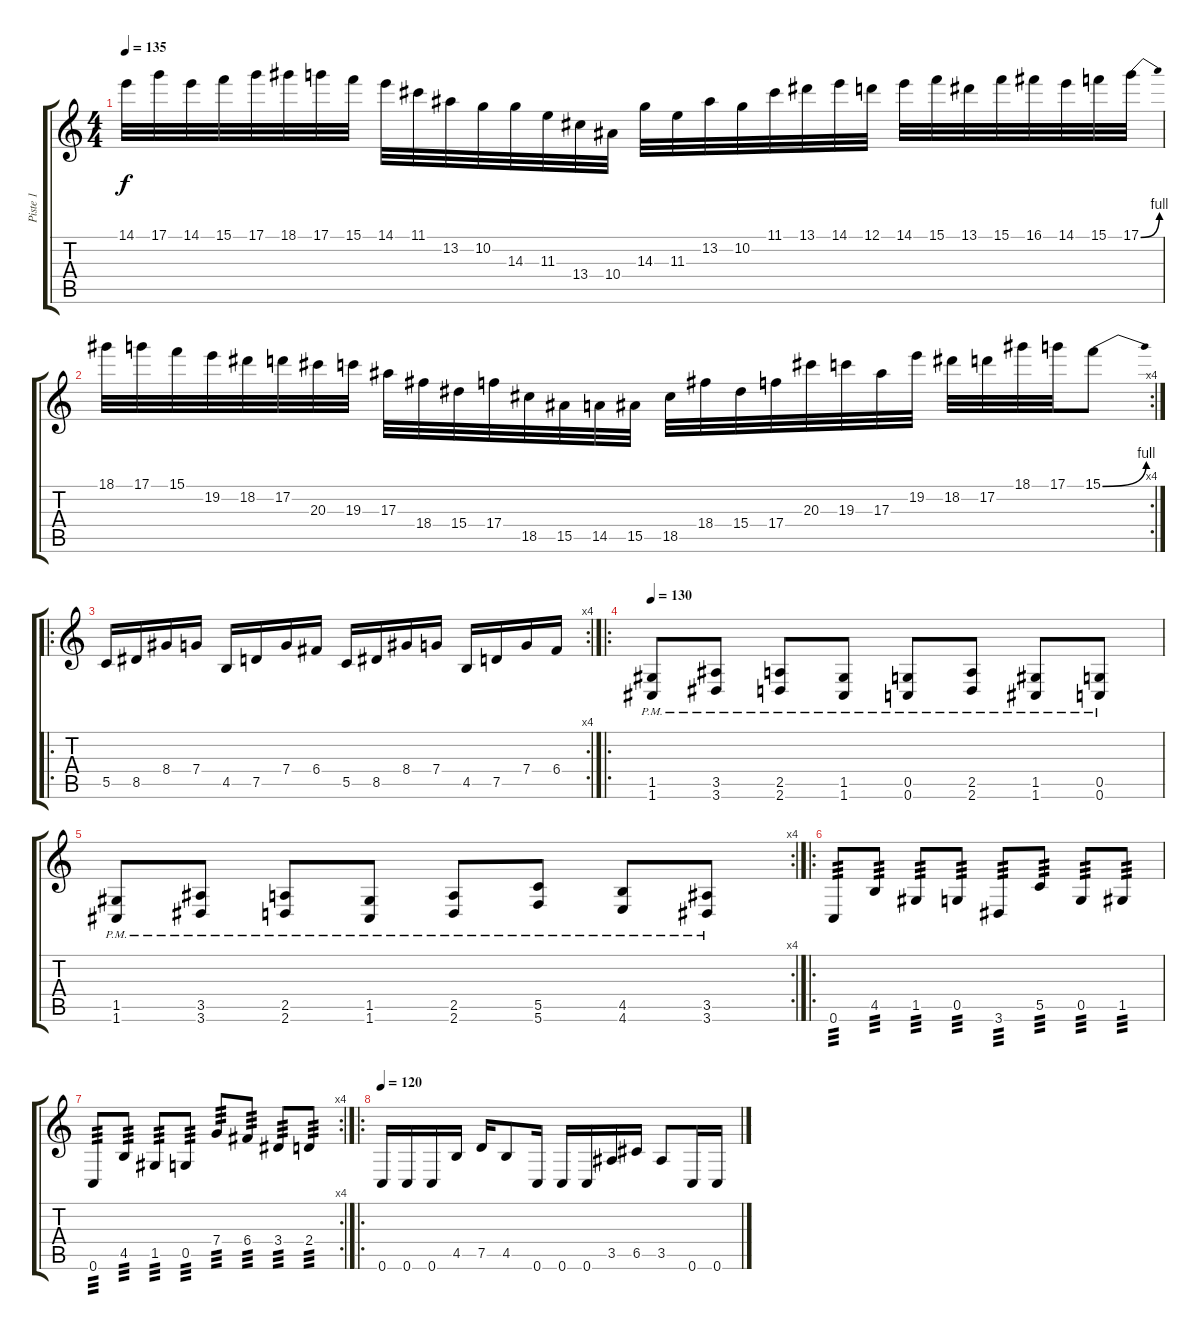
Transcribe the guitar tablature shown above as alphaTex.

\track ("Piste 1" "Piste 1") {instrument distortionguitar}
\staff {score tabs}
\tuning (D4 A3 F3 C3 G2 C2) {hide}
\ts (4 4)
\tempo 135
\clef g2
\ks c
14.1.32{dy f} 17.1.32 14.1.32 15.1.32 17.1.32 18.1.32 17.1.32 15.1.32 14.1.32 11.1.32 13.2.32 10.2.32 14.3.32 11.3.32 13.4.32 10.4.32 14.3.32 11.3.32 13.2.32 10.2.32 11.1.32 13.1.32 14.1.32 12.1.32 14.1.32 15.1.32 13.1.32 15.1.32 16.1.32 14.1.32 15.1.32 17.1{be (bend 0 0 60 4)}.32 |
\rc 4
18.1.32 17.1.32 15.1.32 19.2.32 18.2.32 17.2.32 20.3.32 19.3.32 17.3.32 18.4.32 15.4.32 17.4.32 18.5.32 15.5.32 14.5.32 15.5.32 18.5.32 18.4.32 15.4.32 17.4.32 20.3.32 19.3.32 17.3.32 19.2.32 18.2.32 17.2.32 18.1.32 17.1.32 15.1{be (bend 0 0 60 4)}.8 |
\ro
\rc 4
5.5.16 8.5.16 8.4.16 7.4.16 4.5.16 7.5.16 7.4.16 6.4.16 5.5.16 8.5.16 8.4.16 7.4.16 4.5.16 7.5.16 7.4.16 6.4.16 |
\ro
\tempo 130
(1.5{pm} 1.6{pm}).8 (3.5{pm} 3.6{pm}).8 (2.5{pm} 2.6{pm}).8 (1.5{pm} 1.6{pm}).8 (0.5{pm} 0.6{pm}).8 (2.5{pm} 2.6{pm}).8 (1.5{pm} 1.6{pm}).8 (0.5{pm} 0.6{pm}).8 |
\rc 4
(1.5{pm} 1.6{pm}).8 (3.5{pm} 3.6{pm}).8 (2.5{pm} 2.6{pm}).8 (1.5{pm} 1.6{pm}).8 (2.5{pm} 2.6{pm}).8 (5.5{pm} 5.6{pm}).8 (4.5{pm} 4.6{pm}).8 (3.5{pm} 3.6{pm}).8 |
\ro
0.6.8{tp 3} 4.5.8{tp 3} 1.5.8{tp 3} 0.5.8{tp 3} 3.6.8{tp 3} 5.5.8{tp 3} 0.5.8{tp 3} 1.5.8{tp 3} |
\rc 4
0.6.8{tp 3} 4.5.8{tp 3} 1.5.8{tp 3} 0.5.8{tp 3} 7.4.8{tp 3} 6.4.8{tp 3} 3.4.8{tp 3} 2.4.8{tp 3} |
\ro
\tempo 120
0.6.16 0.6.16 0.6.16 4.5.16 7.5.16 4.5.8 0.6.16 0.6.16 0.6.16 3.5.16 6.5.16 3.5.8 0.6.16 0.6.16
